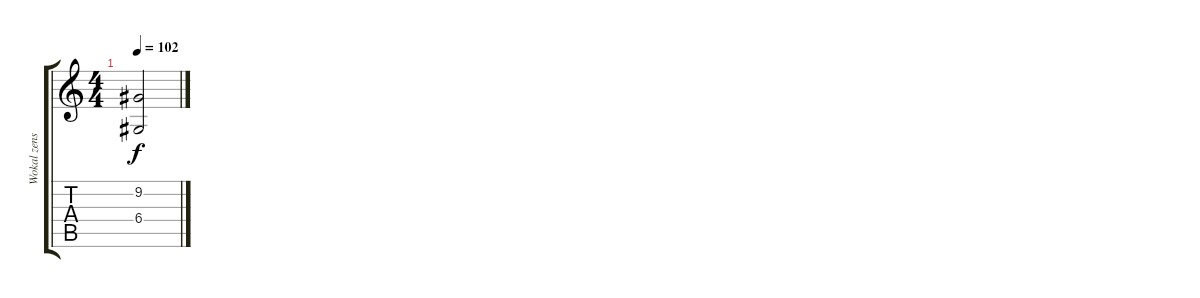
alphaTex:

\track ("Wokal zenski" "Wokal zens") {instrument choiraahs}
\staff {score tabs}
\tuning (E4 B3 G3 D3 A2 E2) {hide}
\ts (4 4)
\tempo 102
\clef g2
\ks c
(9.2 6.4).2{dy f}
